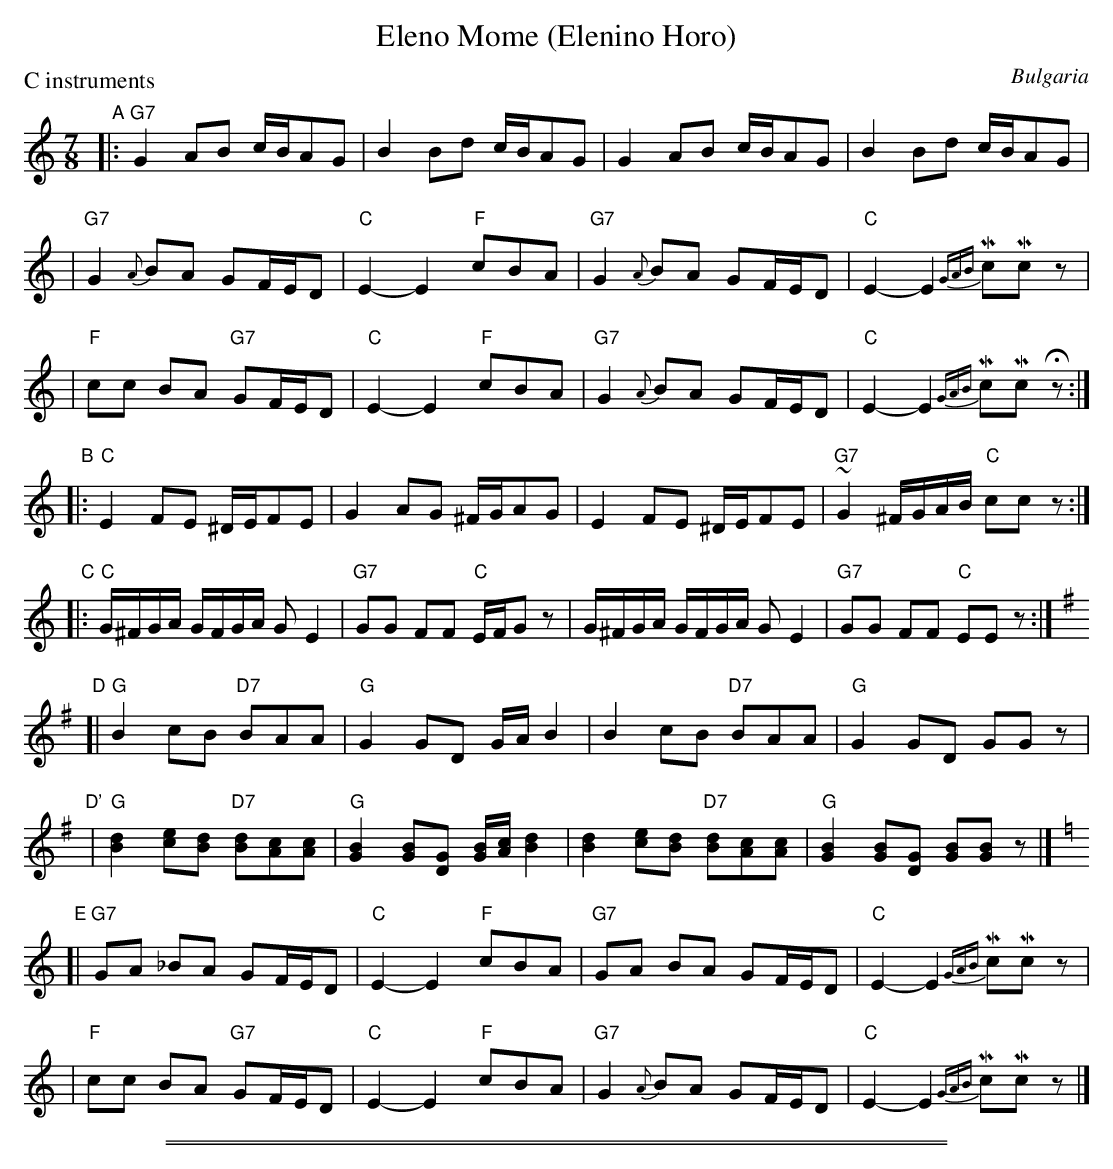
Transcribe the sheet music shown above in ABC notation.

X:1
T: Eleno Mome (Elenino Horo)
O: Bulgaria
M: 7/8
L: 1/8
P: C instruments
K: C
"A"\
|: "G7"G2 AB c/B/AG | B2 Bd c/B/AG | G2 AB c/B/AG | B2 Bd c/B/AG |
| "G7"G2 {A}BA GF/E/D | "C"E2- E2 "F"cBA | "G7"G2 {A}BA GF/E/D | "C"E2- E2 {GAB}McMcz |
| "F"cc BA "G7"GF/E/D | "C"E2- E2 "F"cBA | "G7"G2 {A}BA GF/E/D | "C"E2- E2 {GAB}McMcHz :|
"B"\
|: "C"E2 FE ^D/E/FE | G2 AG ^F/G/AG | E2 FE ^D/E/FE | "G7"~G2 ^F/G/A/B/ "C"ccz :|
"C"\
|: "C"G/^F/G/A/ G/F/G/A/ GE2 | "G7"GG FF "C"E/F/Gz | G/^F/G/A/ G/F/G/A/ GE2 | "G7"GG FF "C"EEz :|
K: G
"D"\
[| "G"B2 cB "D7"BAA | "G"G2 GD G/A/B2 | B2 cB "D7"BAA | "G"G2 GD GGz |
"D'"\
| "G"[B2d2] [ce][Bd] "D7"[Bd][Ac][Ac] | "G"[G2B2] [GB][DG] [G/B][A/c][B2d2] \
| [B2d2] [ce][Bd] "D7"[Bd][Ac][Ac] | "G"[G2B2] [GB][DG] [GB][GB]z |]
K: C
"E"\
[| "G7"GA _BA GF/E/D | "C"E2- E2 "F"cBA | "G7"GA BA GF/E/D | "C"E2- E2 {GAB}McMcz |
| "F"cc BA "G7"GF/E/D | "C"E2- E2 "F"cBA | "G7"G2 {A}BA GF/E/D | "C"E2- E2 {GAB}McMcz |]
